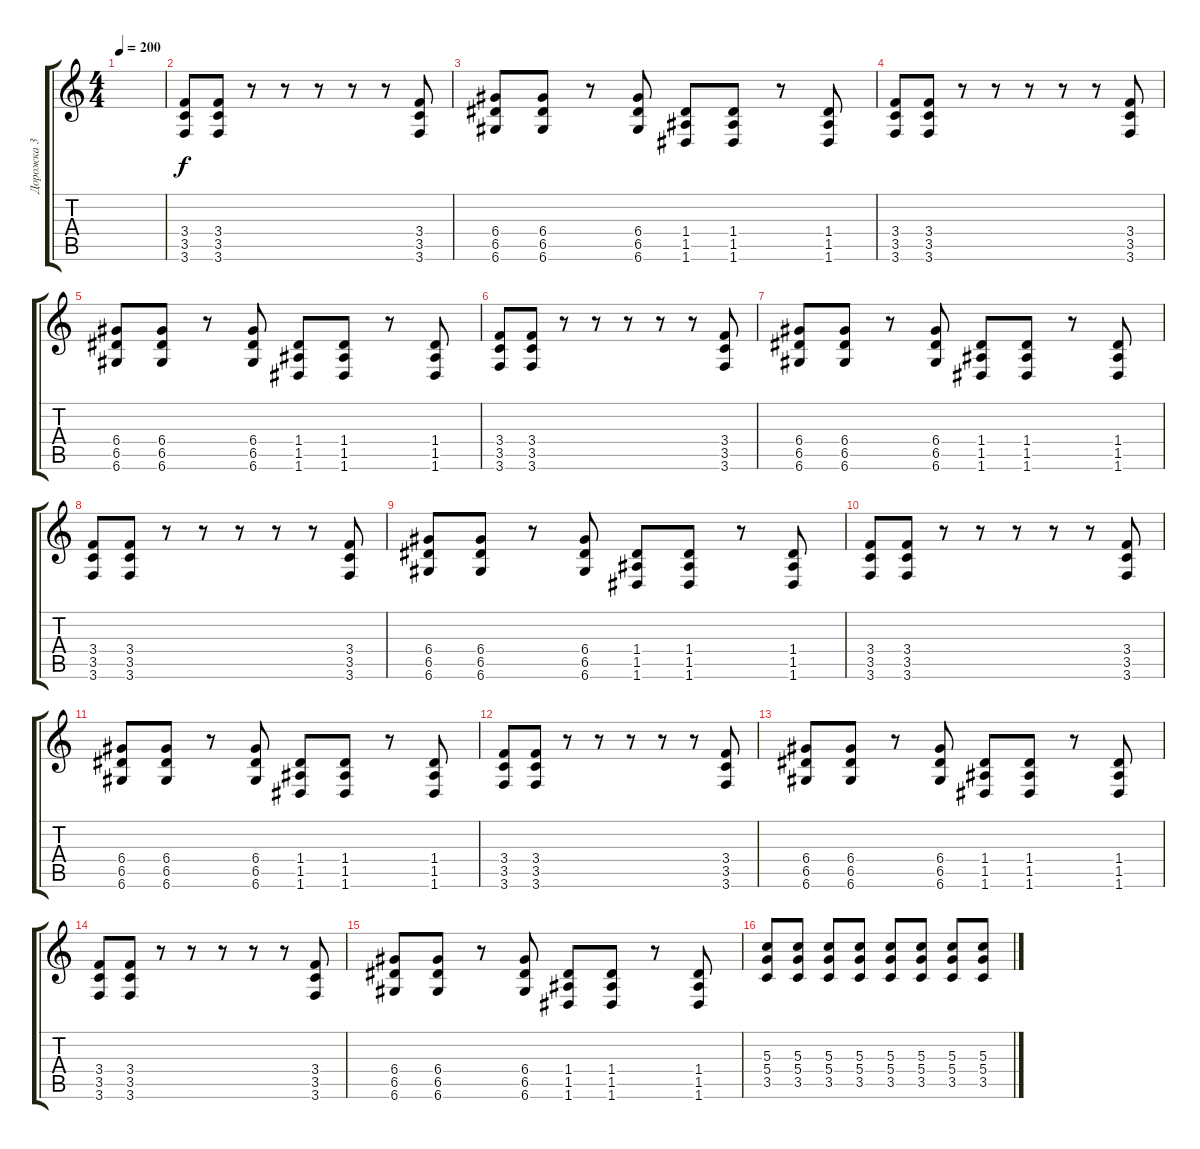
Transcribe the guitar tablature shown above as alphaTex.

\track ("Дорожка 3" "Дорожка 3") {instrument distortionguitar}
\staff {score tabs}
\tuning (E4 B3 G3 D3 A2 D2) {hide}
\ts (4 4)
\tempo 200
\clef g2
\ks c
|
(3.4 3.5 3.6).8{instrument distortionguitar} (3.4 3.5 3.6).8 r.8 r.8 r.8 r.8 r.8 (3.4 3.5 3.6).8 |
(6.4 6.5 6.6).8 (6.4 6.5 6.6).8 r.8 (6.4 6.5 6.6).8 (1.4 1.5 1.6).8 (1.4 1.5 1.6).8 r.8 (1.4 1.5 1.6).8 |
(3.4 3.5 3.6).8 (3.4 3.5 3.6).8 r.8 r.8 r.8 r.8 r.8 (3.4 3.5 3.6).8 |
(6.4 6.5 6.6).8 (6.4 6.5 6.6).8 r.8 (6.4 6.5 6.6).8 (1.4 1.5 1.6).8 (1.4 1.5 1.6).8 r.8 (1.4 1.5 1.6).8 |
(3.4 3.5 3.6).8 (3.4 3.5 3.6).8 r.8 r.8 r.8 r.8 r.8 (3.4 3.5 3.6).8 |
(6.4 6.5 6.6).8 (6.4 6.5 6.6).8 r.8 (6.4 6.5 6.6).8 (1.4 1.5 1.6).8 (1.4 1.5 1.6).8 r.8 (1.4 1.5 1.6).8 |
(3.4 3.5 3.6).8 (3.4 3.5 3.6).8 r.8 r.8 r.8 r.8 r.8 (3.4 3.5 3.6).8 |
(6.4 6.5 6.6).8 (6.4 6.5 6.6).8 r.8 (6.4 6.5 6.6).8 (1.4 1.5 1.6).8 (1.4 1.5 1.6).8 r.8 (1.4 1.5 1.6).8 |
(3.4 3.5 3.6).8 (3.4 3.5 3.6).8 r.8 r.8 r.8 r.8 r.8 (3.4 3.5 3.6).8 |
(6.4 6.5 6.6).8 (6.4 6.5 6.6).8 r.8 (6.4 6.5 6.6).8 (1.4 1.5 1.6).8 (1.4 1.5 1.6).8 r.8 (1.4 1.5 1.6).8 |
(3.4 3.5 3.6).8 (3.4 3.5 3.6).8 r.8 r.8 r.8 r.8 r.8 (3.4 3.5 3.6).8 |
(6.4 6.5 6.6).8 (6.4 6.5 6.6).8 r.8 (6.4 6.5 6.6).8 (1.4 1.5 1.6).8 (1.4 1.5 1.6).8 r.8 (1.4 1.5 1.6).8 |
(3.4 3.5 3.6).8 (3.4 3.5 3.6).8 r.8 r.8 r.8 r.8 r.8 (3.4 3.5 3.6).8 |
(6.4 6.5 6.6).8 (6.4 6.5 6.6).8 r.8 (6.4 6.5 6.6).8 (1.4 1.5 1.6).8 (1.4 1.5 1.6).8 r.8 (1.4 1.5 1.6).8 |
(5.3 5.4 3.5).8 (5.3 5.4 3.5).8 (5.3 5.4 3.5).8 (5.3 5.4 3.5).8 (5.3 5.4 3.5).8 (5.3 5.4 3.5).8 (5.3 5.4 3.5).8 (5.3 5.4 3.5).8
